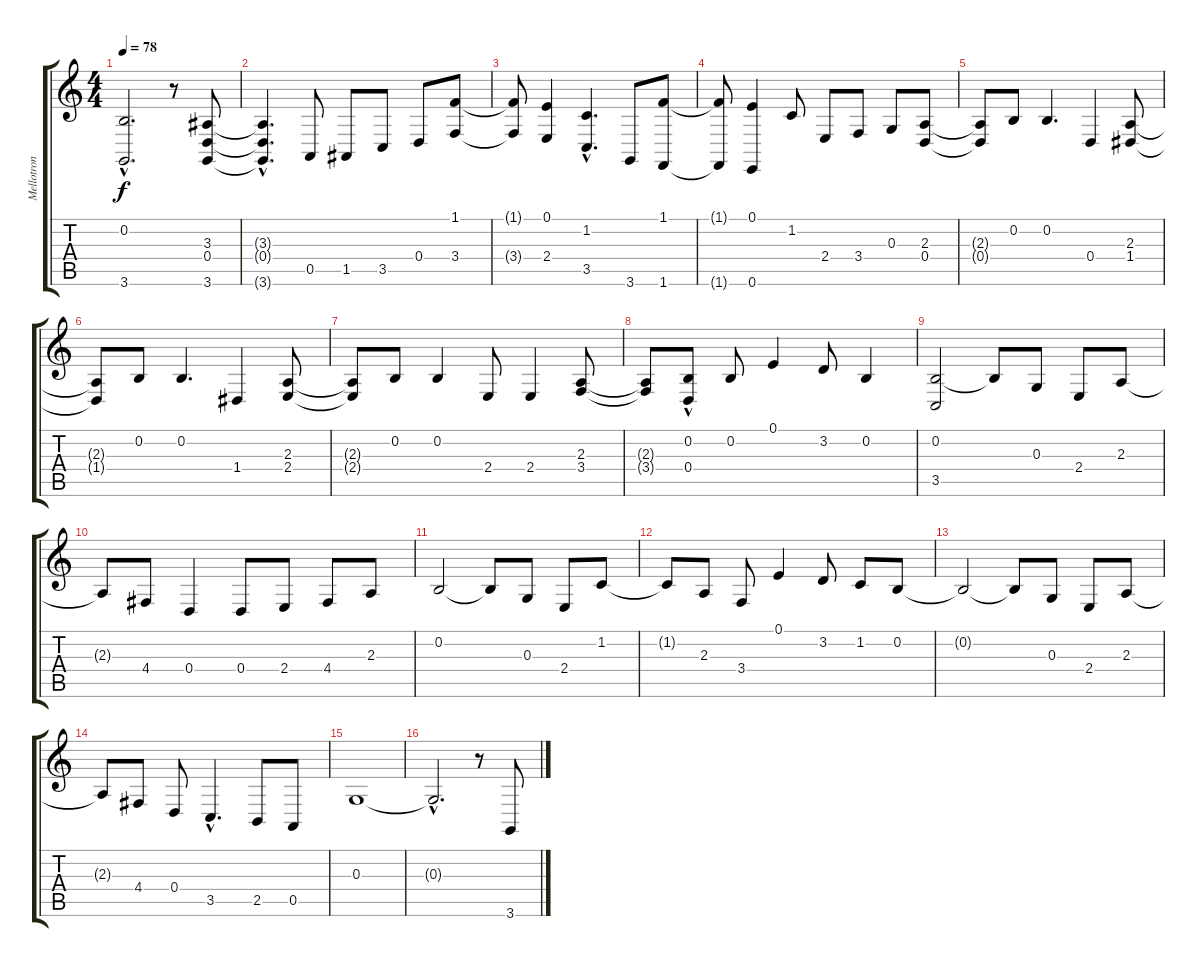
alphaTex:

\track ("Mellotron     " "Mellotron ") {instrument clavinet}
\staff {score tabs}
\tuning (E4 B3 G3 D3 A2 E2) {hide}
\ts (4 4)
\tempo 78
\clef g2
\ks c
(0.2{hac t} 3.6{hac t}).2{d dy f} r.8 (3.3 0.4 3.6).8 |
(3.3{hac t} 0.4{hac t} 3.6{hac t}).4{d} 0.5.8 1.5.8 3.5.8 0.4.8 (1.1 3.4).8 |
(1.1{t} 3.4{t}).8 (0.1 2.4).4 (1.2{hac} 3.5{hac}).4{d} 3.6.8 (1.1 1.6).8 |
(1.1{t} 1.6{t}).8 (0.1 0.6).4 1.2.8 2.4.8 3.4.8 0.3.8 (2.3 0.4).8 |
(2.3{t} 0.4{t}).8 0.2.8 0.2.4{d} 0.4.4 (2.3 1.4).8 |
(2.3{t} 1.4{t}).8 0.2.8 0.2.4{d} 1.4.4 (2.3 2.4).8 |
(2.3{t} 2.4{t}).8 0.2.8 0.2.4 2.4.8 2.4.4 (2.3 3.4).8 |
(2.3{t} 3.4{t}).8 (0.2 0.4{hac}).8 0.2.8 0.1.4 3.2.8 0.2.4 |
(0.2 3.5).2 0.2{t}.8 0.3.8 2.4.8 2.3.8 |
2.3{t}.8 4.4.8 0.4.4 0.4.8 2.4.8 4.4.8 2.3.8 |
0.2.2 0.2{t}.8 0.3.8 2.4.8 1.2.8 |
1.2{t}.8 2.3.8 3.4.8 0.1.4 3.2.8 1.2.8 0.2.8 |
0.2{t}.2 0.2{t}.8 0.3.8 2.4.8 2.3.8 |
2.3{t}.8 4.4.8 0.4.8 3.5{hac}.4{d} 2.5.8 0.5.8 |
0.3.1 |
0.3{hac t}.2{d} r.8 3.6.8
